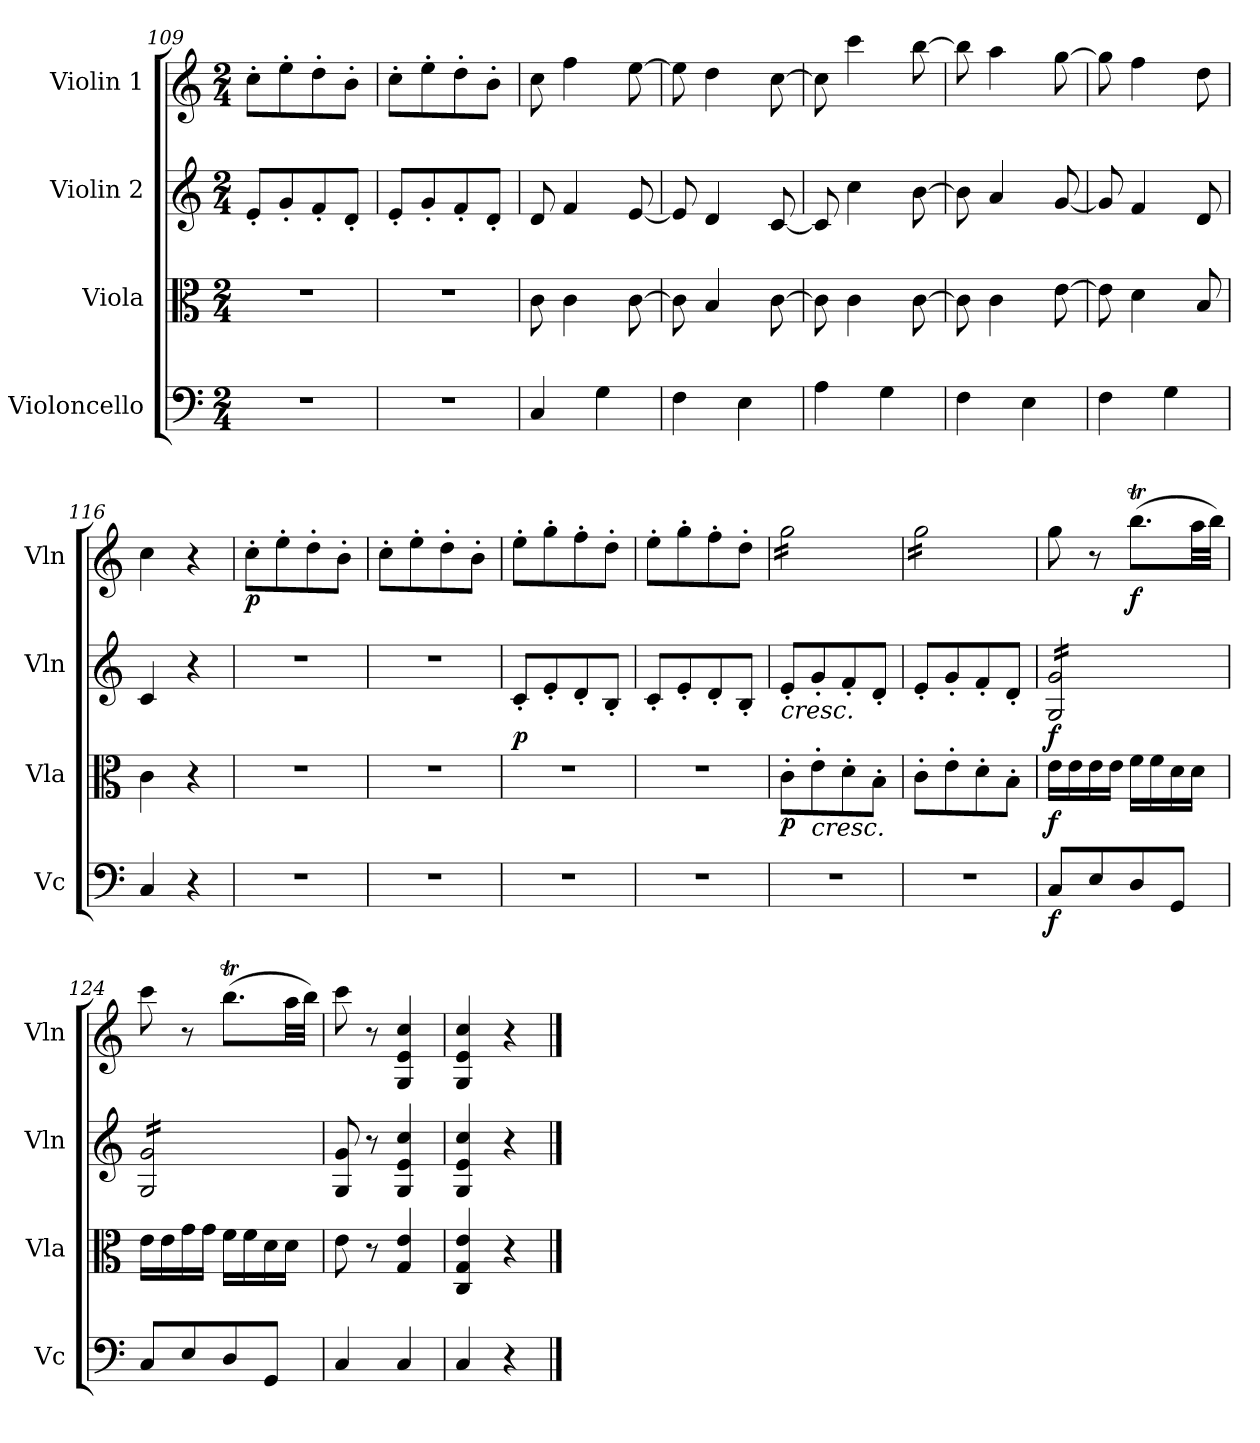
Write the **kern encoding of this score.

**kern	**dynam	**kern	**dynam	**kern	**dynam	**kern	**dynam
*part4	*part4	*part3	*part3	*part2	*part2	*part1	*part1
*staff4	*staff4	*staff3	*staff3	*staff2	*staff2	*staff1	*staff1
*I"Violoncello	*	*I"Viola	*	*I"Violin 2	*	*I"Violin 1	*
*I'Vc	*	*I'Vla	*	*I'Vln	*	*I'Vln	*
*clefF4	*	*clefC3	*	*clefG2	*	*clefG2	*
*k[]	*	*k[]	*	*k[]	*	*k[]	*
*M2/4	*	*M2/4	*	*M2/4	*	*M2/4	*
=109	=109	=109	=109	=109	=109	=109	=109
2r	.	2r	.	8e'/L	.	8cc'\L	.
.	.	.	.	8g'/	.	8ee'\	.
.	.	.	.	8f'/	.	8dd'\	.
.	.	.	.	8d'/J	.	8b'\J	.
=110	=110	=110	=110	=110	=110	=110	=110
2r	.	2r	.	8e'/L	.	8cc'\L	.
.	.	.	.	8g'/	.	8ee'\	.
.	.	.	.	8f'/	.	8dd'\	.
.	.	.	.	8d'/J	.	8b'\J	.
=111	=111	=111	=111	=111	=111	=111	=111
4C/	.	8c\	.	8d/	.	8cc\	.
.	.	4c\	.	4f/	.	4ff\	.
4G\	.	.	.	.	.	.	.
.	.	[8c\	.	[8e/	.	[8ee\	.
!!LO:PB:g=z
=112	=112	=112	=112	=112	=112	=112	=112
4F\	.	8c\]	.	8e/]	.	8ee\]	.
.	.	4B/	.	4d/	.	4dd\	.
4E\	.	.	.	.	.	.	.
.	.	[8c\	.	[8c/	.	[8cc\	.
=113	=113	=113	=113	=113	=113	=113	=113
4A\	.	8c\]	.	8c/]	.	8cc\]	.
.	.	4c\	.	4cc\	.	4ccc\	.
4G\	.	.	.	.	.	.	.
.	.	[8c\	.	[8b\	.	[8bb\	.
=114	=114	=114	=114	=114	=114	=114	=114
4F\	.	8c\]	.	8b\]	.	8bb\]	.
.	.	4c\	.	4a/	.	4aa\	.
4E\	.	.	.	.	.	.	.
.	.	[8e\	.	[8g/	.	[8gg\	.
=115	=115	=115	=115	=115	=115	=115	=115
4F\	.	8e\]	.	8g/]	.	8gg\]	.
.	.	4d\	.	4f/	.	4ff\	.
4G\	.	.	.	.	.	.	.
.	.	8B/	.	8d/	.	8dd\	.
=116	=116	=116	=116	=116	=116	=116	=116
4C/	.	4c\	.	4c/	.	4cc\	.
4r	.	4r	.	4r	.	4r	.
!!LO:LB:g=z
=117	=117	=117	=117	=117	=117	=117	=117
!	!	!	!	!	!	!	!LO:DY:b
2r	.	2r	.	2r	.	8cc'\L	p
.	.	.	.	.	.	8ee'\	.
.	.	.	.	.	.	8dd'\	.
.	.	.	.	.	.	8b'\J	.
=118	=118	=118	=118	=118	=118	=118	=118
2r	.	2r	.	2r	.	8cc'\L	.
.	.	.	.	.	.	8ee'\	.
.	.	.	.	.	.	8dd'\	.
.	.	.	.	.	.	8b'\J	.
=119	=119	=119	=119	=119	=119	=119	=119
!	!	!	!	!	!LO:DY:b	!	!
2r	.	2r	.	8c'/L	p	8ee'\L	.
.	.	.	.	8e'/	.	8gg'\	.
.	.	.	.	8d'/	.	8ff'\	.
.	.	.	.	8B'/J	.	8dd'\J	.
=120	=120	=120	=120	=120	=120	=120	=120
2r	.	2r	.	8c'/L	.	8ee'\L	.
.	.	.	.	8e'/	.	8gg'\	.
.	.	.	.	8d'/	.	8ff'\	.
.	.	.	.	8B'/J	.	8dd'\J	.
=121	=121	=121	=121	=121	=121	=121	=121
!	!	!	!	!	!	!LO:TX:b:i:t=cresc.	!
!	!	!	!	!LO:TX:b:i:t=cresc.	!	!	!
!	!	!	!LO:DY:b	!	!	!	!
*	*	*	*	*	*	*tremolo	*
2r	.	8c'\L	p	8e'/L	.	16gg\LL	.
.	.	.	.	.	.	16gg\	.
!	!	!LO:TX:b:i:t=cresc.	!	!	!	!	!
.	.	8e'\	.	8g'/	.	16gg\	.
.	.	.	.	.	.	16gg\	.
.	.	8d'\	.	8f'/	.	16gg\	.
.	.	.	.	.	.	16gg\	.
.	.	8B'\J	.	8d'/J	.	16gg\	.
.	.	.	.	.	.	16gg\JJ	.
=122	=122	=122	=122	=122	=122	=122	=122
2r	.	8c'\L	.	8e'/L	.	16gg\LL	.
.	.	.	.	.	.	16gg\	.
.	.	8e'\	.	8g'/	.	16gg\	.
.	.	.	.	.	.	16gg\	.
.	.	8d'\	.	8f'/	.	16gg\	.
.	.	.	.	.	.	16gg\	.
.	.	8B'\J	.	8d'/J	.	16gg\	.
.	.	.	.	.	.	16gg\JJ	.
*	*	*	*	*	*	*Xtremolo	*
=123	=123	=123	=123	=123	=123	=123	=123
!	!LO:DY:b	!	!LO:DY:b	!	!LO:DY:b	!	!
*	*	*	*	*tremolo	*	*	*
8C/L	f	16e\LL	f	16G/ 16g/LL	f	8gg\	.
.	.	16e\	.	16G/ 16g/	.	.	.
8E/	.	16e\	.	16G/ 16g/	.	8r	.
.	.	16e\JJ	.	16G/ 16g/	.	.	.
!	!	!	!	!	!	!	!LO:DY:b
8D/	.	16f\LL	.	16G/ 16g/	.	(8.bbt\L	f
.	.	16f\	.	16G/ 16g/	.	.	.
8GG/J	.	16d\	.	16G/ 16g/	.	.	.
.	.	16d\JJ	.	16G/ 16g/JJ	.	32aa\LL	.
.	.	.	.	.	.	32bb\JJJ)	.
!!LO:LB:g=z
=124	=124	=124	=124	=124	=124	=124	=124
8C/L	.	16e\LL	.	16G/ 16g/LL	.	8ccc\	.
.	.	16e\	.	16G/ 16g/	.	.	.
8E/	.	16g\	.	16G/ 16g/	.	8r	.
.	.	16g\JJ	.	16G/ 16g/	.	.	.
8D/	.	16f\LL	.	16G/ 16g/	.	(8.bbt\L	.
.	.	16f\	.	16G/ 16g/	.	.	.
8GG/J	.	16d\	.	16G/ 16g/	.	.	.
.	.	16d\JJ	.	16G/ 16g/JJ	.	32aa\LL	.
*	*	*	*	*Xtremolo	*	*	*
.	.	.	.	.	.	32bb\JJJ)	.
=125	=125	=125	=125	=125	=125	=125	=125
4C/	.	8e\	.	8G/ 8g/	.	8ccc\	.
.	.	8r	.	8r	.	8r	.
4C/	.	4G/ 4e/	.	4G/ 4e/ 4cc/	.	4G/ 4e/ 4cc/	.
=126	=126	=126	=126	=126	=126	=126	=126
4C/	.	4C/ 4G/ 4e/	.	4G/ 4e/ 4cc/	.	4G/ 4e/ 4cc/	.
4r	.	4r	.	4r	.	4r	.
==	==	==	==	==	==	==	==
*-	*-	*-	*-	*-	*-	*-	*-
